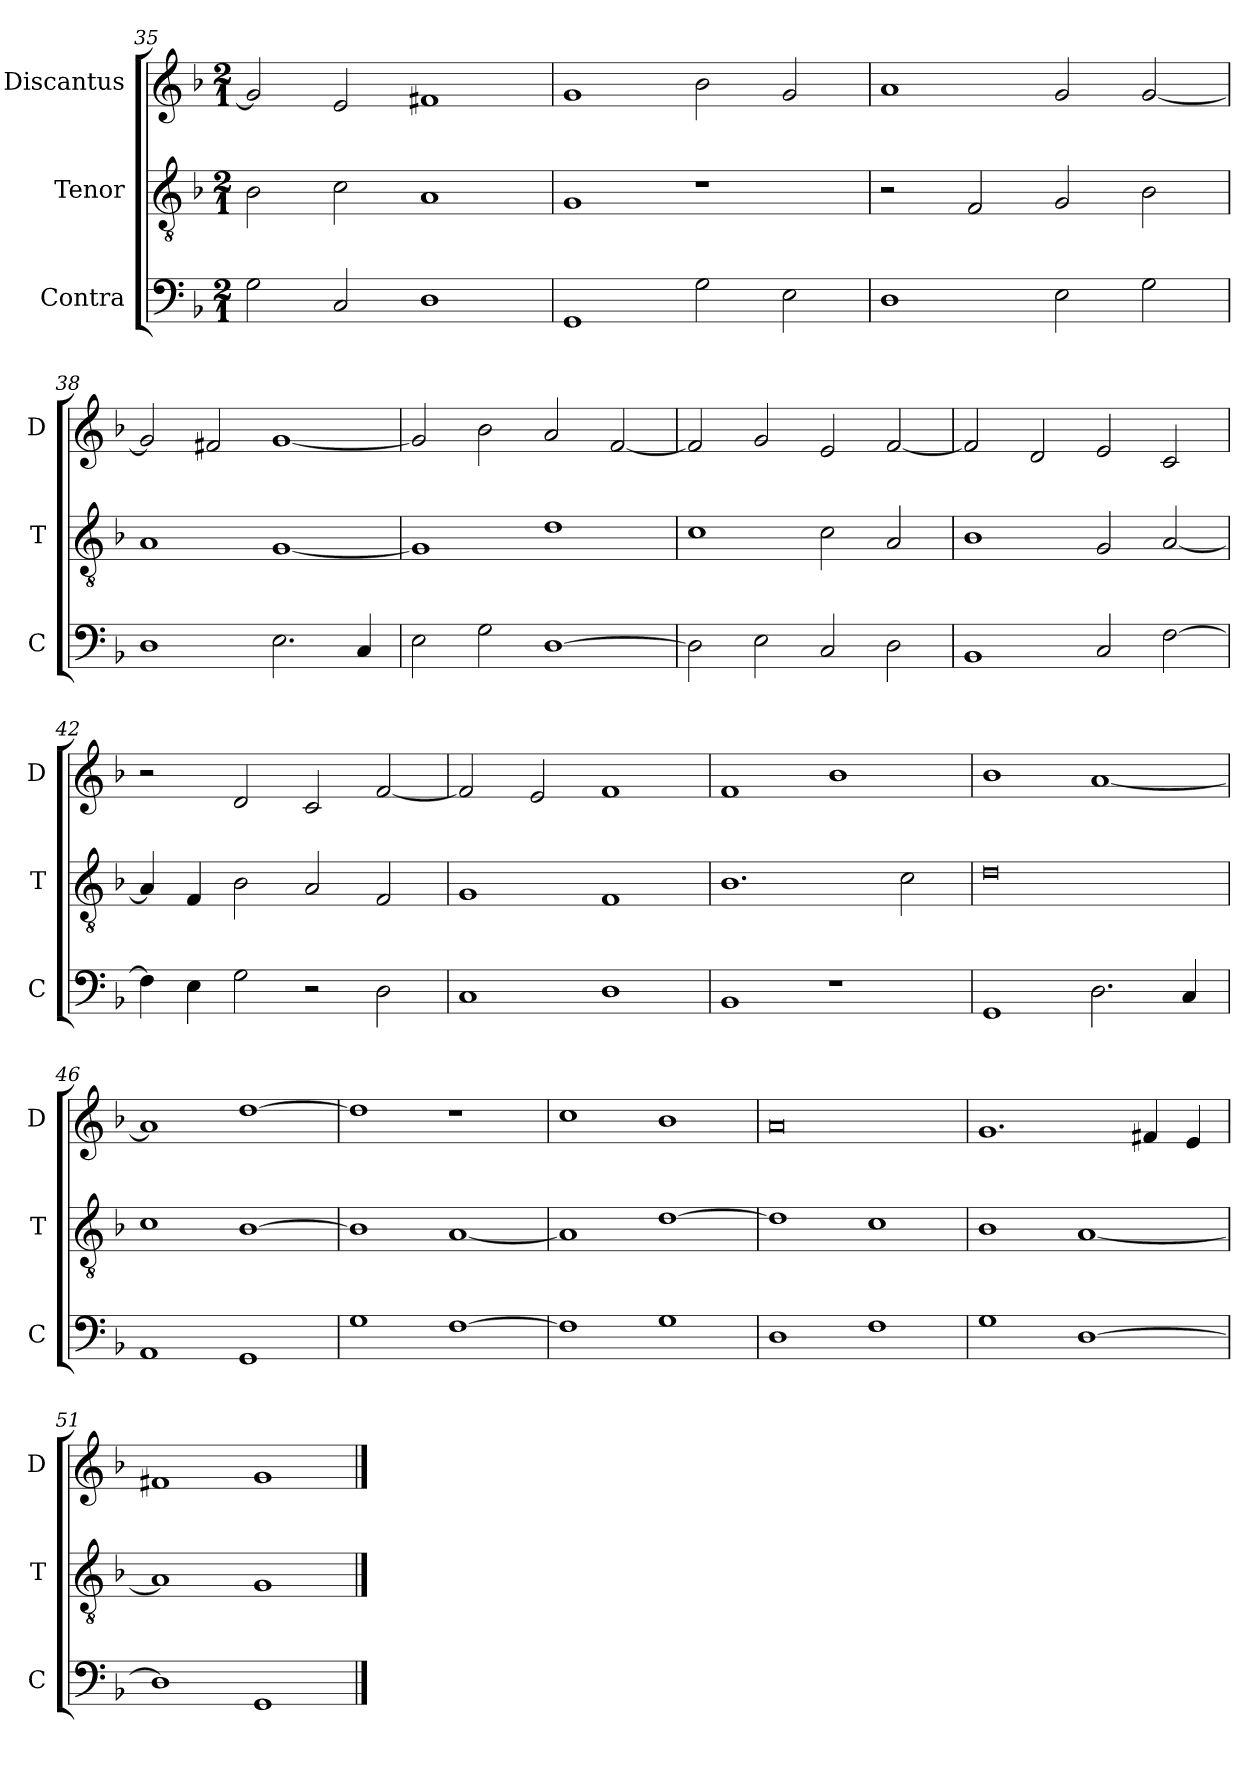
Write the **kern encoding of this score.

**kern	**kern	**kern
*part3	*part2	*part1
*staff3	*staff2	*staff1
*I"Contra	*I"Tenor	*I"Discantus
*I'C	*I'T	*I'D
*clefF4	*clefGv2	*clefG2
*k[b-]	*k[b-]	*k[b-]
*M2/1	*M2/1	*M2/1
=35	=35	=35
2G	2B-	2g]
2C	2c	2e
1D	1A	1f#X
=36	=36	=36
1GG	1G	1g
2G	1r	2b-
2E	.	2g
=37	=37	=37
1D	2r	1a
.	2F	.
2E	2G	2g
2G	2B-	[2g
=38	=38	=38
1D	1A	2g]
.	.	2f#X
2.E	[1G	[1g
4C	.	.
=39	=39	=39
2E	1G]	2g]
2G	.	2b-
[1D	1d	2a
.	.	[2f
=40	=40	=40
2D]	1c	2f]
2E	.	2g
2C	2c	2e
2D	2A	[2f
=41	=41	=41
1BB-	1B-	2f]
.	.	2d
2C	2G	2e
[2F	[2A	2c
=42	=42	=42
4F]	4A]	2r
4E	4F	.
2G	2B-	2d
2r	2A	2c
2D	2F	[2f
=43	=43	=43
1C	1G	2f]
.	.	2e
1D	1F	1f
=44	=44	=44
1BB-	1.B-	1f
1r	.	1b-
.	2c	.
=45	=45	=45
1GG	0d	1b-
2.D	.	[1a
4C	.	.
=46	=46	=46
1AA	1c	1a]
1GG	[1B-	[1dd
=47	=47	=47
1G	1B-]	1dd]
[1F	[1A	1r
=48	=48	=48
1F]	1A]	1cc
1G	[1d	1b-
=49	=49	=49
1D	1d]	0a
1F	1c	.
=50	=50	=50
1G	1B-	1.g
[1D	[1A	.
.	.	4f#X
.	.	4e
=51	=51	=51
1D]	1A]	1f#X
1GG	1G	1g
==	==	==
*-	*-	*-
